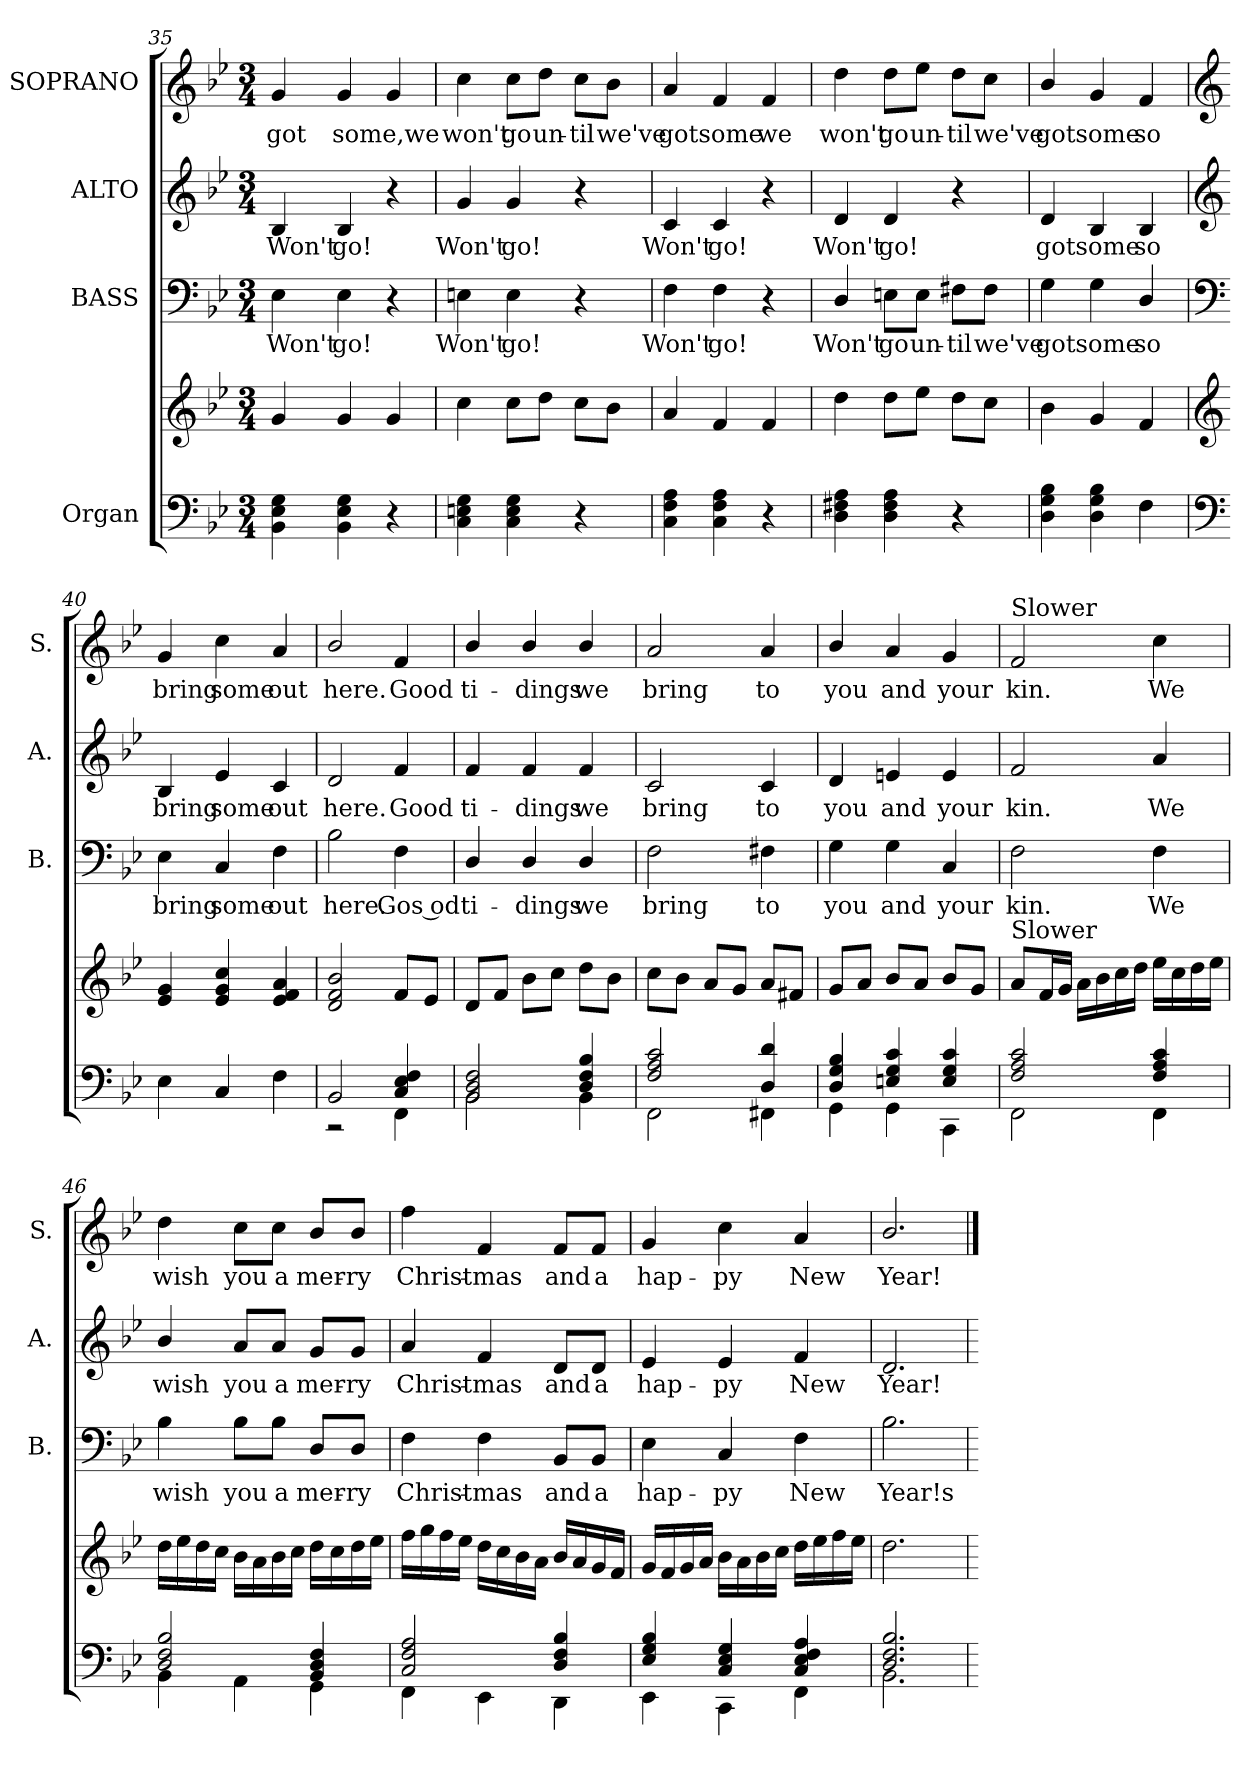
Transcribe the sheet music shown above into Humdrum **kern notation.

**kern	**kern	**kern	**text	**kern	**text	**kern	**text
*part4	*part4	*part3	*part3	*part2	*part2	*part1	*part1
*staff5	*staff4	*staff3	*staff3	*staff2	*staff2	*staff1	*staff1
*I"Organ	*	*I"BASS	*	*I"ALTO	*	*I"SOPRANO	*
*	*	*I'B.	*	*I'A.	*	*I'S.	*
*clefF4	*clefG2	*clefF4	*	*clefG2	*	*clefG2	*
*k[b-e-]	*k[b-e-]	*k[b-e-]	*	*k[b-e-]	*	*k[b-e-]	*
*B-:	*B-:	*B-:	*	*B-:	*	*B-:	*
*M3/4	*M3/4	*M3/4	*	*M3/4	*	*M3/4	*
=35	=35	=35	=35	=35	=35	=35	=35
!	!	!	!LO:LY:b:cj	!	!LO:LY:b:cj	!	!LO:LY:b:cj
4BB-\ 4E-\ 4G\	4g/	4E-\	Won't	4B-/	Won't	4g/	got
!	!	!	!LO:LY:b:cj	!	!LO:LY:b:cj	!	!LO:LY:b:cj
4G\ 4E-\ 4BB-\	4g/	4E-\	go!	4B-/	go!	4g/	some,we
4r	4g/	4r	.	4r	.	4g/	.
=36	=36	=36	=36	=36	=36	=36	=36
!	!	!	!LO:LY:b:cj	!	!LO:LY:b:cj	!	!LO:LY:b:cj
4C\ 4En\ 4G\	4cc\	4En\	Won't	4g/	Won't	4cc\	won't
!	!	!	!LO:LY:b:cj	!	!LO:LY:b:cj	!	!LO:LY:b:cj
4E\ 4G\ 4C\	8cc\L	4E\	go!	4g/	go!	8cc\L	go
!	!	!	!	!	!	!	!LO:LY:b
.	8dd\J	.	.	.	.	8dd\J	un-
!	!	!	!	!	!	!	!LO:LY:b:rj
4r	8cc\L	4r	.	4r	.	8cc\L	-til
!	!	!	!	!	!	!	!LO:LY:b:cj
.	8b-\J	.	.	.	.	8b-\J	we've
=37	=37	=37	=37	=37	=37	=37	=37
!	!	!	!LO:LY:b:cj	!	!LO:LY:b:cj	!	!LO:LY:b:cj
4C\ 4F\ 4A\	4a/	4F\	Won't	4c/	Won't	4a/	got
!	!	!	!LO:LY:b:cj	!	!LO:LY:b:cj	!	!LO:LY:b:cj
4A\ 4F\ 4C\	4f/	4F\	go!	4c/	go!	4f/	some
!	!	!	!	!	!	!	!LO:LY:b:cj
4r	4f/	4r	.	4r	.	4f/	we
=38	=38	=38	=38	=38	=38	=38	=38
!	!	!	!LO:LY:b:cj	!	!LO:LY:b:cj	!	!LO:LY:b:cj
4D\ 4F#X\ 4A\	4dd\	4D/	Won't	4d/	Won't	4dd\	won't
!	!	!	!LO:LY:b:cj	!	!LO:LY:b:cj	!	!LO:LY:b:cj
4F#\ 4A\ 4D\	8dd\L	8En\L	go	4d/	go!	8dd\L	go
!	!	!	!LO:LY:b	!	!	!	!LO:LY:b
.	8ee-\J	8E\J	un-	.	.	8ee-\J	un-
!	!	!	!LO:LY:b:rj	!	!	!	!LO:LY:b:rj
4r	8dd\L	8F#X\L	-til	4r	.	8dd\L	-til
!	!	!	!LO:LY:b:cj	!	!	!	!LO:LY:b:cj
.	8cc\J	8F#\J	we've	.	.	8cc\J	we've
=39	=39	=39	=39	=39	=39	=39	=39
!	!	!	!LO:LY:b:cj	!	!LO:LY:b:cj	!	!LO:LY:b:cj
4D\ 4G\ 4B-\	4b-\	4G\	got	4d/	got	4b-/	got
!	!	!	!LO:LY:b:cj	!	!LO:LY:b:cj	!	!LO:LY:b:cj
4B-\ 4G\ 4D\	4g/	4G\	some	4B-/	some	4g/	some
!	!	!	!LO:LY:b:cj	!	!LO:LY:b:cj	!	!LO:LY:b:cj
4F\	4f/	4D/	so	4B-/	so	4f/	so
!!LO:PB:g=z
=40	=40	=40	=40	=40	=40	=40	=40
*clefF4	*clefG2	*clefF4	*	*clefG2	*	*clefG2	*
!	!	!	!LO:LY:b:cj	!	!LO:LY:b:cj	!	!LO:LY:b:cj
4E-\	4e-/ 4g/	4E-\	bring	4B-/	bring	4g/	bring
!	!	!	!LO:LY:b:cj	!	!LO:LY:b:cj	!	!LO:LY:b:cj
4C/	4e-/ 4cc/ 4g/	4C/	some	4e-/	some	4cc\	some
!	!	!	!LO:LY:b:cj	!	!LO:LY:b:cj	!	!LO:LY:b:cj
4F\	4e-/ 4a/ 4f/	4F\	out	4c/	out	4a/	out
=41	=41	=41	=41	=41	=41	=41	=41
*^	*	*	*	*	*	*	*
!	!	!	!	!LO:LY:b:cj	!	!LO:LY:b:cj	!	!LO:LY:b:cj
2BB-/	2r	2f/ 2d/ 2b-/	2B-\	here.	2d/	here.	2b-/	here.
!	!	!	!	!LO:LY:b:rj	!	!LO:LY:b:cj	!	!LO:LY:b:cj
4E-/ 4C/ 4F/	4FF\	8f/L	4F\	Gos od	4f/	Good	4f/	Good
.	.	8e-/J	.	.	.	.	.	.
=42	=42	=42	=42	=42	=42	=42	=42	=42
!	!	!	!	!LO:LY:b:cj	!	!LO:LY:b:cj	!	!LO:LY:b:cj
2BB-/ 2F/ 2D/	2BB-\	8d/L	4D/	ti-	4f/	ti-	4b-/	ti-
.	.	8f/J	.	.	.	.	.	.
!	!	!	!	!LO:LY:b:cj	!	!LO:LY:b:cj	!	!LO:LY:b:cj
.	.	8b-\L	4D/	-dings	4f/	-dings	4b-/	-dings
.	.	8cc\J	.	.	.	.	.	.
!	!	!	!	!LO:LY:b:cj	!	!LO:LY:b:cj	!	!LO:LY:b:cj
4D/ 4B-/ 4F/	4BB-\	8dd\L	4D/	we	4f/	we	4b-/	we
.	.	8b-\J	.	.	.	.	.	.
=43	=43	=43	=43	=43	=43	=43	=43	=43
!	!	!	!	!LO:LY:b:cj	!	!LO:LY:b:cj	!	!LO:LY:b:cj
2F/ 2A/ 2c/	2FF\	8cc\L	2F\	bring	2c/	bring	2a/	bring
.	.	8b-\J	.	.	.	.	.	.
.	.	8a/L	.	.	.	.	.	.
.	.	8g/J	.	.	.	.	.	.
!	!	!	!	!LO:LY:b:cj	!	!LO:LY:b:cj	!	!LO:LY:b:cj
4d/ 4D/	4FF#X\	8a/L	4F#X\	to	4c/	to	4a/	to
.	.	8f#X/J	.	.	.	.	.	.
=44	=44	=44	=44	=44	=44	=44	=44	=44
!	!	!	!	!LO:LY:b:cj	!	!LO:LY:b:cj	!	!LO:LY:b:cj
4D/ 4G/ 4B-/	4GG\	8g/L	4G\	you	4d/	you	4b-/	you
.	.	8a/J	.	.	.	.	.	.
!	!	!	!	!LO:LY:b:cj	!	!LO:LY:b:cj	!	!LO:LY:b:cj
4En/ 4c/ 4G/	4GG\	8b-/L	4G\	and	4en/	and	4a/	and
.	.	8a/J	.	.	.	.	.	.
!	!	!	!	!LO:LY:b:cj	!	!LO:LY:b:cj	!	!LO:LY:b:cj
4c/ 4G/ 4E/	4CC\	8b-/L	4C/	your	4e/	your	4g/	your
.	.	8g/J	.	.	.	.	.	.
=45	=45	=45	=45	=45	=45	=45	=45	=45
!	!	!	!	!	!	!	!LO:TX:a:t=Slower	!
!	!	!LO:TX:a:t=Slower	!	!	!	!	!	!
!	!	!	!	!LO:LY:b:cj	!	!LO:LY:b:cj	!	!LO:LY:b:cj
2F/ 2A/ 2c/	2FF\	8a/L	2F\	kin.	2f/	kin.	2f/	kin.
.	.	16f/	.	.	.	.	.	.
.	.	16g/J	.	.	.	.	.	.
.	.	16a\L	.	.	.	.	.	.
.	.	16b-\	.	.	.	.	.	.
.	.	16cc\	.	.	.	.	.	.
.	.	16dd\J	.	.	.	.	.	.
!	!	!	!	!LO:LY:b:cj	!	!LO:LY:b:cj	!	!LO:LY:b:cj
4A/ 4F/ 4c/	4FF\	16ee-\L	4F\	We	4a/	We	4cc\	We
.	.	16cc\	.	.	.	.	.	.
.	.	16dd\	.	.	.	.	.	.
.	.	16ee-\J	.	.	.	.	.	.
!!LO:LB:g=z
=46	=46	=46	=46	=46	=46	=46	=46	=46
!	!	!	!	!LO:LY:b:cj	!	!LO:LY:b:cj	!	!LO:LY:b:cj
2B-/ 2F/ 2D/	4BB-\	16dd\L	4B-\	wish	4b-/	wish	4dd\	wish
.	.	16ee-\	.	.	.	.	.	.
.	.	16dd\	.	.	.	.	.	.
.	.	16cc\J	.	.	.	.	.	.
!	!	!	!	!LO:LY:b:cj	!	!LO:LY:b:cj	!	!LO:LY:b:cj
.	4AA\	16b-\L	8B-\L	you	8a/L	you	8cc\L	you
.	.	16a\	.	.	.	.	.	.
!	!	!	!	!LO:LY:b:cj	!	!LO:LY:b:cj	!	!LO:LY:b:cj
.	.	16b-\	8B-\J	a	8a/J	a	8cc\J	a
.	.	16cc\J	.	.	.	.	.	.
!	!	!	!	!LO:LY:b:cj	!	!LO:LY:b:cj	!	!LO:LY:b:cj
4BB-/ 4D/ 4F/	4GG\	16dd\L	8D/L	mer-	8g/L	mer-	8b-/L	mer-
.	.	16cc\	.	.	.	.	.	.
!	!	!	!	!LO:LY:b:cj	!	!LO:LY:b:cj	!	!LO:LY:b:cj
.	.	16dd\	8D/J	-ry	8g/J	-ry	8b-/J	-ry
.	.	16ee-\J	.	.	.	.	.	.
=47	=47	=47	=47	=47	=47	=47	=47	=47
!	!	!	!	!LO:LY:b:cj	!	!LO:LY:b:cj	!	!LO:LY:b:cj
2F/ 2C/ 2A/	4FF\	16ff\L	4F\	Christ-	4a/	Christ-	4ff\	Christ-
.	.	16gg\	.	.	.	.	.	.
.	.	16ff\	.	.	.	.	.	.
.	.	16ee-\J	.	.	.	.	.	.
!	!	!	!	!LO:LY:b:cj	!	!LO:LY:b:cj	!	!LO:LY:b:cj
.	4EE-\	16dd\L	4F\	-mas	4f/	-mas	4f/	-mas
.	.	16cc\	.	.	.	.	.	.
.	.	16b-\	.	.	.	.	.	.
.	.	16a\J	.	.	.	.	.	.
!	!	!	!	!LO:LY:b:cj	!	!LO:LY:b:cj	!	!LO:LY:b:cj
4D/ 4F/ 4B-/	4DD\	16b-/L	8BB-/L	and	8d/L	and	8f/L	and
.	.	16a/	.	.	.	.	.	.
!	!	!	!	!LO:LY:b:cj	!	!LO:LY:b:cj	!	!LO:LY:b:cj
.	.	16g/	8BB-/J	a	8d/J	a	8f/J	a
.	.	16f/J	.	.	.	.	.	.
=48	=48	=48	=48	=48	=48	=48	=48	=48
!	!	!	!	!LO:LY:b:cj	!	!LO:LY:b:cj	!	!LO:LY:b:cj
4E-/ 4G/ 4B-/	4EE-\	16g/L	4E-\	hap-	4e-/	hap-	4g/	hap-
.	.	16f/	.	.	.	.	.	.
.	.	16g/	.	.	.	.	.	.
.	.	16a/J	.	.	.	.	.	.
!	!	!	!	!LO:LY:b:cj	!	!LO:LY:b:cj	!	!LO:LY:b:cj
4C/ 4G/ 4E-/	4CC\	16b-\L	4C/	-py	4e-/	-py	4cc\	-py
.	.	16a\	.	.	.	.	.	.
.	.	16b-\	.	.	.	.	.	.
.	.	16cc\J	.	.	.	.	.	.
!	!	!	!	!LO:LY:b:cj	!	!LO:LY:b:cj	!	!LO:LY:b:cj
4C/ 4E-/ 4A/ 4F/	4FF\	16dd\L	4F\	New	4f/	New	4a/	New
.	.	16ee-\	.	.	.	.	.	.
.	.	16ff\	.	.	.	.	.	.
.	.	16ee-\J	.	.	.	.	.	.
=49	=49	=49	=49	=49	=49	=49	=49	=49
!	!	!	!	!LO:LY:b:cj	!	!LO:LY:b:cj	!	!LO:LY:b:cj
2.B-/ 2.F/ 2.D/	2.BB-\	2.dd\	2.B-\	Year!s	2.d/	Year!	2.b-/	Year!
*v	*v	*	*	*	*	*	*	*
=	=	=	==	=	==	==	==
*-	*-	*-	*-	*-	*-	*-	*-
